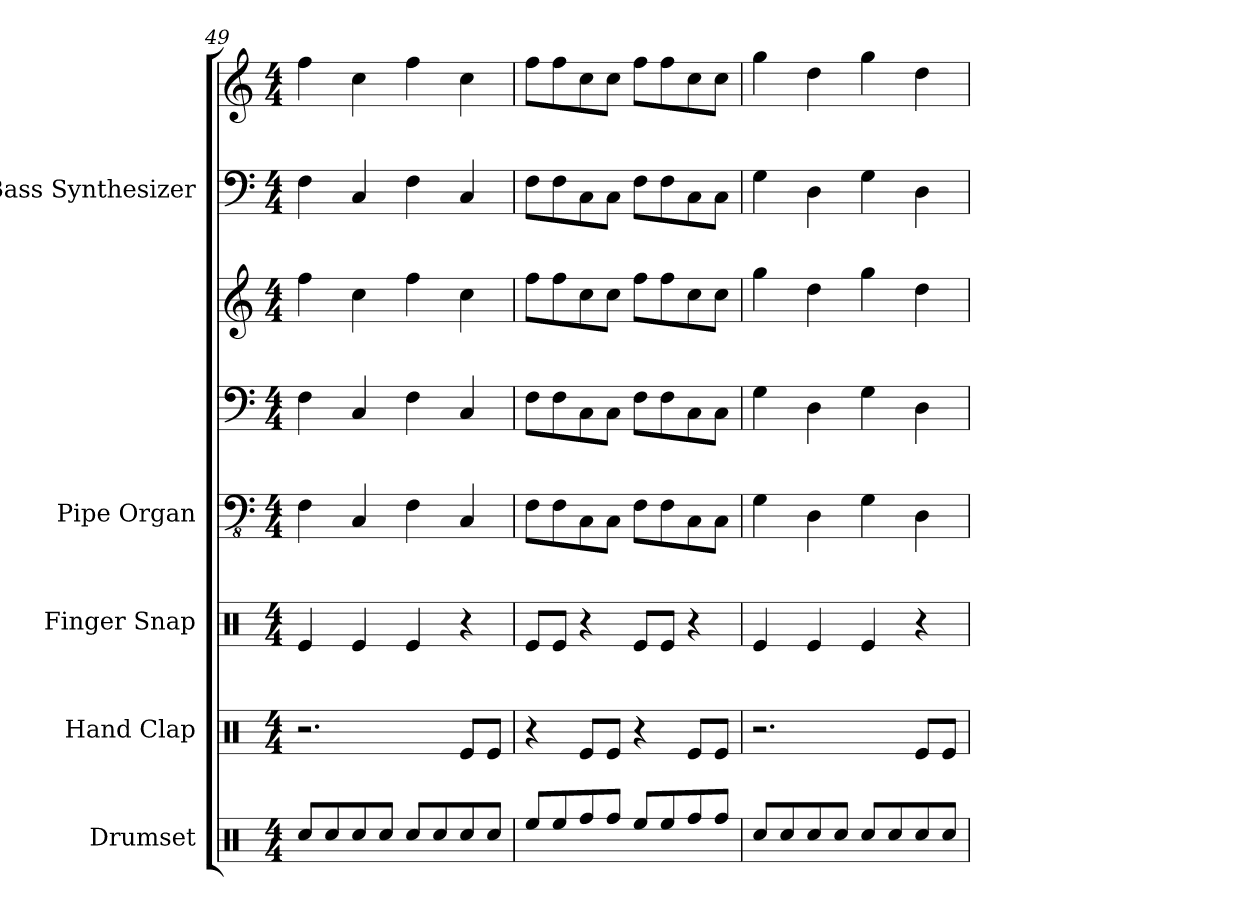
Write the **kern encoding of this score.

**kern	**kern	**kern	**kern	**kern	**kern	**kern	**kern
*part5	*part4	*part3	*part2	*part2	*part2	*part1	*part1
*staff8	*staff7	*staff6	*staff5	*staff4	*staff3	*staff2	*staff1
*I"Drumset	*I"Hand Clap	*I"Finger Snap	*I"Pipe Organ	*	*	*I"Bass Synthesizer	*
*I'D. Set	*I'Hd. Clp.	*I'Fi. Sna.	*I'Org.	*	*	*I'Synth.	*
*clefX	*clefX	*clefX	*clefFv4	*clefF4	*clefG2	*clefF4	*clefG2
*	*	*	*ITrd7c12	*ITrd7c12	*ITrd7c12	*	*
*k[]	*k[]	*k[]	*k[]	*k[]	*k[]	*k[]	*k[]
*M4/4	*M4/4	*M4/4	*M4/4	*M4/4	*M4/4	*M4/4	*M4/4
=49	=49	=49	=49	=49	=49	=49	=49
8Rcc/L	2.r	4Re/	4FFF\	4FF\	4f\	4F\	4ff\
8Rcc/	.	.	.	.	.	.	.
8Rcc/	.	4Re/	4CCC/	4CC/	4c\	4C/	4cc\
8Rcc/J	.	.	.	.	.	.	.
8Rcc/L	.	4Re/	4FFF\	4FF\	4f\	4F\	4ff\
8Rcc/	.	.	.	.	.	.	.
8Rcc/	8Re/L	4r	4CCC/	4CC/	4c\	4C/	4cc\
8Rcc/J	8Re/J	.	.	.	.	.	.
=50	=50	=50	=50	=50	=50	=50	=50
8Ree/L	4r	8Re/L	8FFF\L	8FF\L	8f\L	8F\L	8ff\L
8Ree/	.	8Re/J	8FFF\	8FF\	8f\	8F\	8ff\
8Rff/	8Re/L	4r	8CCC\	8CC\	8c\	8C\	8cc\
8Rff/J	8Re/J	.	8CCC\J	8CC\J	8c\J	8C\J	8cc\J
8Ree/L	4r	8Re/L	8FFF\L	8FF\L	8f\L	8F\L	8ff\L
8Ree/	.	8Re/J	8FFF\	8FF\	8f\	8F\	8ff\
8Rff/	8Re/L	4r	8CCC\	8CC\	8c\	8C\	8cc\
8Rff/J	8Re/J	.	8CCC\J	8CC\J	8c\J	8C\J	8cc\J
=51	=51	=51	=51	=51	=51	=51	=51
8Rcc/L	2.r	4Re/	4GGG\	4GG\	4g\	4G\	4gg\
8Rcc/	.	.	.	.	.	.	.
8Rcc/	.	4Re/	4DDD\	4DD\	4d\	4D\	4dd\
8Rcc/J	.	.	.	.	.	.	.
8Rcc/L	.	4Re/	4GGG\	4GG\	4g\	4G\	4gg\
8Rcc/	.	.	.	.	.	.	.
8Rcc/	8Re/L	4r	4DDD\	4DD\	4d\	4D\	4dd\
8Rcc/J	8Re/J	.	.	.	.	.	.
=	=	=	=	=	=	=	=
*-	*-	*-	*-	*-	*-	*-	*-
